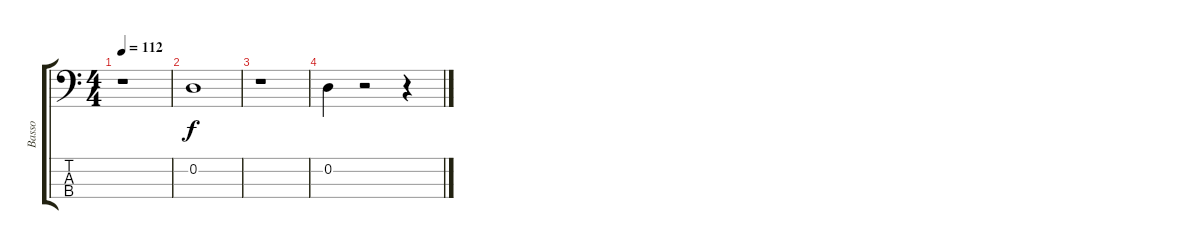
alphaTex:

\track ("Basso" "Basso") {instrument electricbassfinger}
\staff {score tabs}
\tuning (G2 D2 A1 E1) {hide}
\ts (4 4)
\tempo 112
\clef f4
\ks c
r.1{dy f} |
0.2.1 |
r.1 |
0.2.4 r.2 r.4
